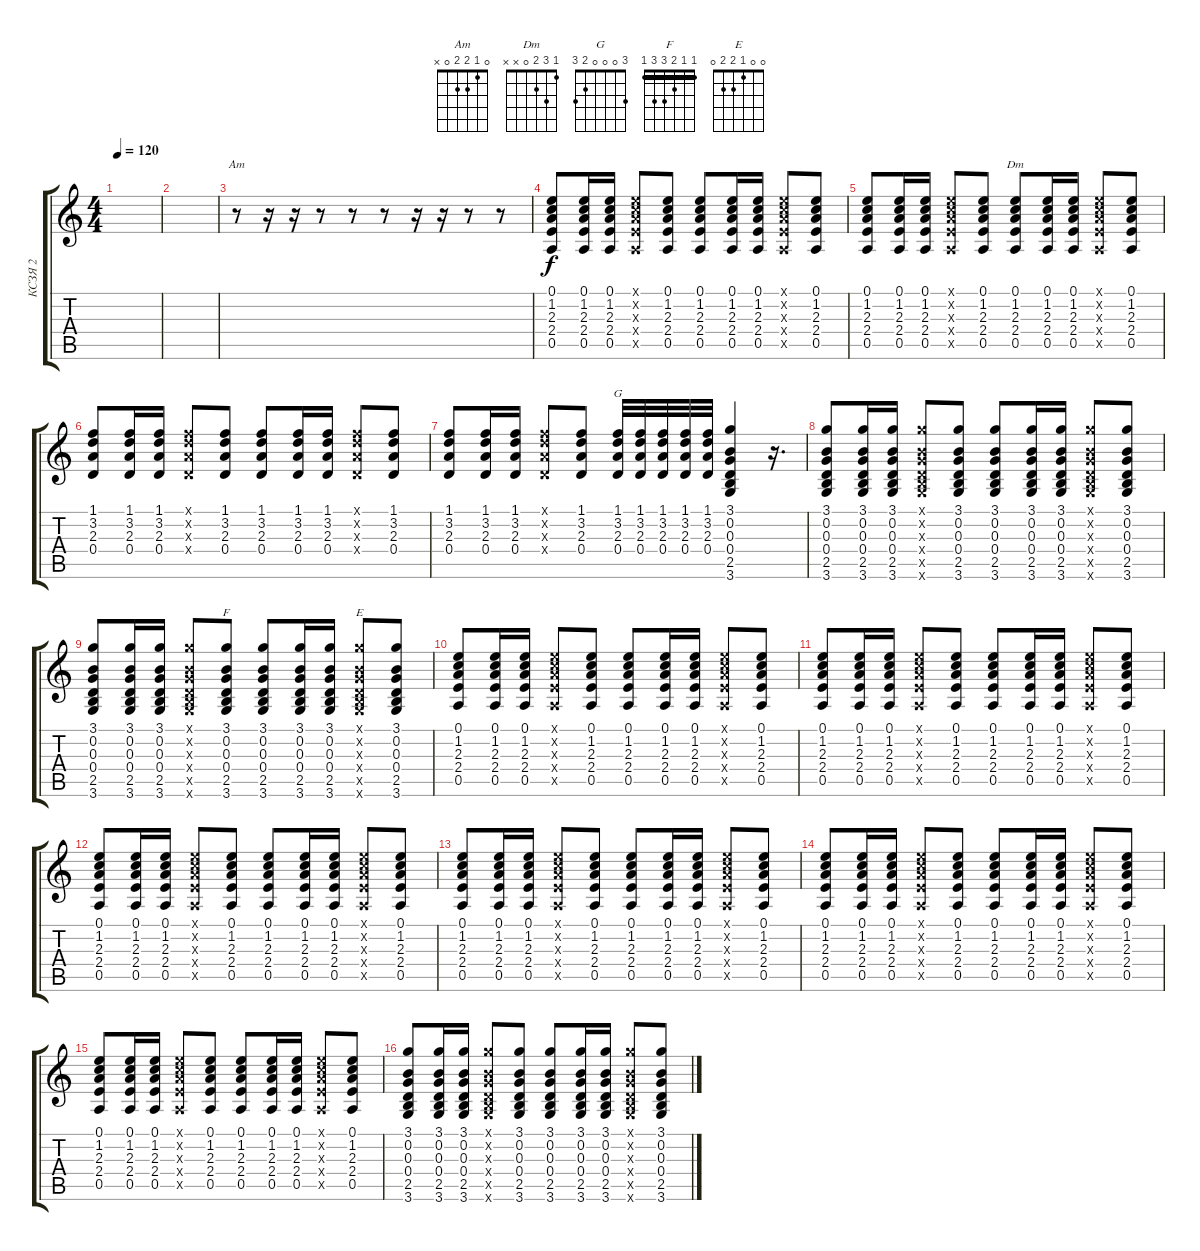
\track ("КСЗЯ 2" "КСЗЯ 2") {instrument acousticguitarnylon}
\staff {score tabs}
\tuning (E4 B3 G3 D3 A2 E2) {hide}
\chord ("Am" 0 1 2 2 0 x)
\chord ("Dm" 1 3 2 0 x x)
\chord ("G" 3 0 0 0 2 3)
\chord ("F" 1 1 2 3 3 1) {barre 1}
\chord ("E" 0 0 1 2 2 0)
\ts (4 4)
\tempo 120
\clef g2
\ks aminor
|
|
r.8{ch "Am"} r.16 r.16 r.8 r.8 r.8 r.16 r.16 r.8 r.8 |
(0.1 1.2 2.3 2.4 0.5).8 (0.1 1.2 2.3 2.4 0.5).16 (0.1 1.2 2.3 2.4 0.5).16 (0.1{x} 1.2{x} 2.3{x} 2.4{x} 0.5{x}).8 (0.1 1.2 2.3 2.4 0.5).8 (0.1 1.2 2.3 2.4 0.5).8 (0.1 1.2 2.3 2.4 0.5).16 (0.1 1.2 2.3 2.4 0.5).16 (0.1{x} 1.2{x} 2.3{x} 2.4{x} 0.5{x}).8 (0.1 1.2 2.3 2.4 0.5).8 |
(0.1 1.2 2.3 2.4 0.5).8 (0.1 1.2 2.3 2.4 0.5).16 (0.1 1.2 2.3 2.4 0.5).16 (0.1{x} 1.2{x} 2.3{x} 2.4{x} 0.5{x}).8 (0.1 1.2 2.3 2.4 0.5).8 (0.1 1.2 2.3 2.4 0.5).8{ch "Dm"} (0.1 1.2 2.3 2.4 0.5).16 (0.1 1.2 2.3 2.4 0.5).16 (0.1{x} 1.2{x} 2.3{x} 2.4{x} 0.5{x}).8 (0.1 1.2 2.3 2.4 0.5).8 |
(1.1 3.2 2.3 0.4).8 (1.1 3.2 2.3 0.4).16 (1.1 3.2 2.3 0.4).16 (1.1{x} 3.2{x} 2.3{x} 0.4{x}).8 (1.1 3.2 2.3 0.4).8 (1.1 3.2 2.3 0.4).8 (1.1 3.2 2.3 0.4).16 (1.1 3.2 2.3 0.4).16 (1.1{x} 3.2{x} 2.3{x} 0.4{x}).8 (1.1 3.2 2.3 0.4).8 |
(1.1 3.2 2.3 0.4).8 (1.1 3.2 2.3 0.4).16 (1.1 3.2 2.3 0.4).16 (1.1{x} 3.2{x} 2.3{x} 0.4{x}).8 (1.1 3.2 2.3 0.4).8 (1.1 3.2 2.3 0.4).32{ch "G"} (1.1 3.2 2.3 0.4).32 (1.1 3.2 2.3 0.4).32 (1.1 3.2 2.3 0.4).32 (1.1 3.2 2.3 0.4).32 (3.1 0.2 0.3 0.4 2.5 3.6).4 r.16{d} |
(3.1 0.2 0.3 0.4 2.5 3.6).8 (3.1 0.2 0.3 0.4 2.5 3.6).16 (3.1 0.2 0.3 0.4 2.5 3.6).16 (3.1{x} 0.2{x} 0.3{x} 0.4{x} 2.5{x} 3.6{x}).8 (3.1 0.2 0.3 0.4 2.5 3.6).8 (3.1 0.2 0.3 0.4 2.5 3.6).8 (3.1 0.2 0.3 0.4 2.5 3.6).16 (3.1 0.2 0.3 0.4 2.5 3.6).16 (3.1{x} 0.2{x} 0.3{x} 0.4{x} 2.5{x} 3.6{x}).8 (3.1 0.2 0.3 0.4 2.5 3.6).8 |
(3.1 0.2 0.3 0.4 2.5 3.6).8 (3.1 0.2 0.3 0.4 2.5 3.6).16 (3.1 0.2 0.3 0.4 2.5 3.6).16 (3.1{x} 0.2{x} 0.3{x} 0.4{x} 2.5{x} 3.6{x}).8 (3.1 0.2 0.3 0.4 2.5 3.6).8{ch "F"} (3.1 0.2 0.3 0.4 2.5 3.6).8 (3.1 0.2 0.3 0.4 2.5 3.6).16 (3.1 0.2 0.3 0.4 2.5 3.6).16 (3.1{x} 0.2{x} 0.3{x} 0.4{x} 2.5{x} 3.6{x}).8{ch "E"} (3.1 0.2 0.3 0.4 2.5 3.6).8 |
(0.1 1.2 2.3 2.4 0.5).8 (0.1 1.2 2.3 2.4 0.5).16 (0.1 1.2 2.3 2.4 0.5).16 (0.1{x} 1.2{x} 2.3{x} 2.4{x} 0.5{x}).8 (0.1 1.2 2.3 2.4 0.5).8 (0.1 1.2 2.3 2.4 0.5).8 (0.1 1.2 2.3 2.4 0.5).16 (0.1 1.2 2.3 2.4 0.5).16 (0.1{x} 1.2{x} 2.3{x} 2.4{x} 0.5{x}).8 (0.1 1.2 2.3 2.4 0.5).8 |
(0.1 1.2 2.3 2.4 0.5).8 (0.1 1.2 2.3 2.4 0.5).16 (0.1 1.2 2.3 2.4 0.5).16 (0.1{x} 1.2{x} 2.3{x} 2.4{x} 0.5{x}).8 (0.1 1.2 2.3 2.4 0.5).8 (0.1 1.2 2.3 2.4 0.5).8 (0.1 1.2 2.3 2.4 0.5).16 (0.1 1.2 2.3 2.4 0.5).16 (0.1{x} 1.2{x} 2.3{x} 2.4{x} 0.5{x}).8 (0.1 1.2 2.3 2.4 0.5).8 |
(0.1 1.2 2.3 2.4 0.5).8 (0.1 1.2 2.3 2.4 0.5).16 (0.1 1.2 2.3 2.4 0.5).16 (0.1{x} 1.2{x} 2.3{x} 2.4{x} 0.5{x}).8 (0.1 1.2 2.3 2.4 0.5).8 (0.1 1.2 2.3 2.4 0.5).8 (0.1 1.2 2.3 2.4 0.5).16 (0.1 1.2 2.3 2.4 0.5).16 (0.1{x} 1.2{x} 2.3{x} 2.4{x} 0.5{x}).8 (0.1 1.2 2.3 2.4 0.5).8 |
(0.1 1.2 2.3 2.4 0.5).8 (0.1 1.2 2.3 2.4 0.5).16 (0.1 1.2 2.3 2.4 0.5).16 (0.1{x} 1.2{x} 2.3{x} 2.4{x} 0.5{x}).8 (0.1 1.2 2.3 2.4 0.5).8 (0.1 1.2 2.3 2.4 0.5).8 (0.1 1.2 2.3 2.4 0.5).16 (0.1 1.2 2.3 2.4 0.5).16 (0.1{x} 1.2{x} 2.3{x} 2.4{x} 0.5{x}).8 (0.1 1.2 2.3 2.4 0.5).8 |
(0.1 1.2 2.3 2.4 0.5).8 (0.1 1.2 2.3 2.4 0.5).16 (0.1 1.2 2.3 2.4 0.5).16 (0.1{x} 1.2{x} 2.3{x} 2.4{x} 0.5{x}).8 (0.1 1.2 2.3 2.4 0.5).8 (0.1 1.2 2.3 2.4 0.5).8 (0.1 1.2 2.3 2.4 0.5).16 (0.1 1.2 2.3 2.4 0.5).16 (0.1{x} 1.2{x} 2.3{x} 2.4{x} 0.5{x}).8 (0.1 1.2 2.3 2.4 0.5).8 |
(0.1 1.2 2.3 2.4 0.5).8 (0.1 1.2 2.3 2.4 0.5).16 (0.1 1.2 2.3 2.4 0.5).16 (0.1{x} 1.2{x} 2.3{x} 2.4{x} 0.5{x}).8 (0.1 1.2 2.3 2.4 0.5).8 (0.1 1.2 2.3 2.4 0.5).8 (0.1 1.2 2.3 2.4 0.5).16 (0.1 1.2 2.3 2.4 0.5).16 (0.1{x} 1.2{x} 2.3{x} 2.4{x} 0.5{x}).8 (0.1 1.2 2.3 2.4 0.5).8 |
(3.1 0.2 0.3 0.4 2.5 3.6).8 (3.1 0.2 0.3 0.4 2.5 3.6).16 (3.1 0.2 0.3 0.4 2.5 3.6).16 (3.1{x} 0.2{x} 0.3{x} 0.4{x} 2.5{x} 3.6{x}).8 (3.1 0.2 0.3 0.4 2.5 3.6).8 (3.1 0.2 0.3 0.4 2.5 3.6).8 (3.1 0.2 0.3 0.4 2.5 3.6).16 (3.1 0.2 0.3 0.4 2.5 3.6).16 (3.1{x} 0.2{x} 0.3{x} 0.4{x} 2.5{x} 3.6{x}).8 (3.1 0.2 0.3 0.4 2.5 3.6).8
